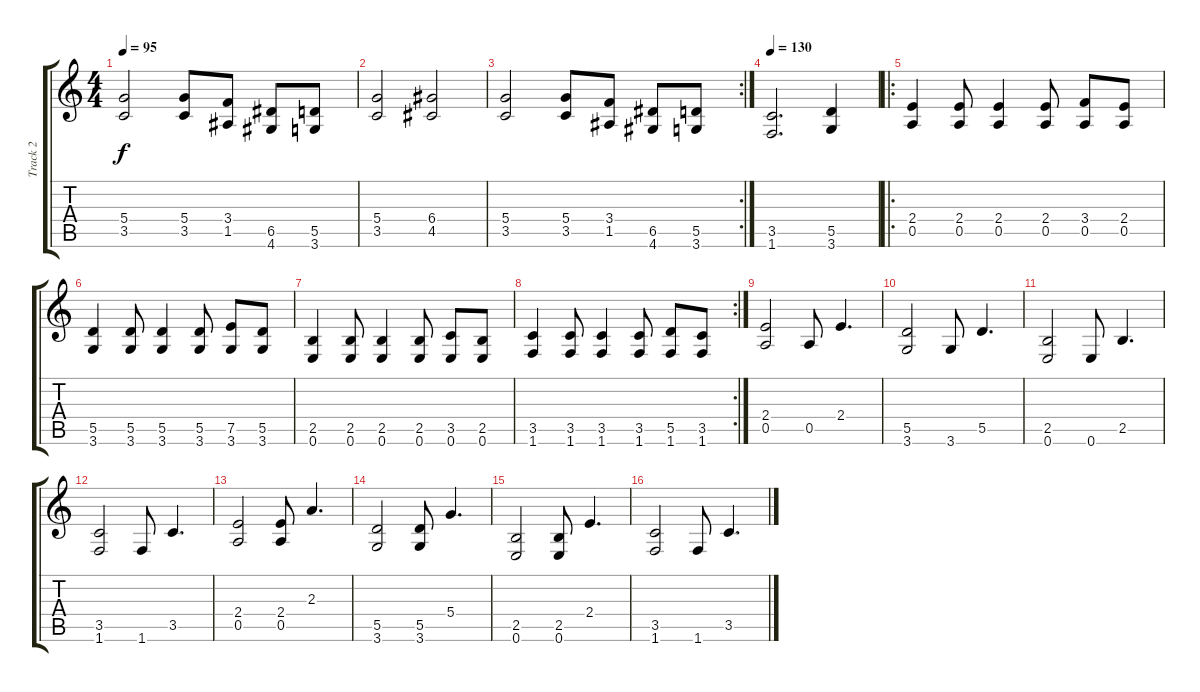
\track ("Track 2" "Track 2") {instrument distortionguitar bank 255}
\staff {score tabs}
\tuning (E4 B3 G3 D3 A2 E2) {hide}
\ts (4 4)
\tempo 95
\clef g2
\ks c
(5.4 3.5).2{dy f} (5.4 3.5).8 (3.4 1.5).8 (6.5 4.6).8 (5.5 3.6).8 |
(5.4 3.5).2 (6.4 4.5).2 |
\rc 2
(5.4 3.5).2 (5.4 3.5).8 (3.4 1.5).8 (6.5 4.6).8 (5.5 3.6).8 |
\tempo 130
(3.5 1.6).2{d} (5.5 3.6).4 |
\ro
(2.4 0.5).4 (2.4 0.5).8 (2.4 0.5).4 (2.4 0.5).8 (3.4 0.5).8 (2.4 0.5).8 |
(5.5 3.6).4 (5.5 3.6).8 (5.5 3.6).4 (5.5 3.6).8 (7.5 3.6).8 (5.5 3.6).8 |
(2.5 0.6).4 (2.5 0.6).8 (2.5 0.6).4 (2.5 0.6).8 (3.5 0.6).8 (2.5 0.6).8 |
\rc 2
(3.5 1.6).4 (3.5 1.6).8 (3.5 1.6).4 (3.5 1.6).8 (5.5 1.6).8 (3.5 1.6).8 |
(2.4 0.5).2 0.5.8 2.4.4{d} |
(5.5 3.6).2 3.6.8 5.5.4{d} |
(2.5 0.6).2 0.6.8 2.5.4{d} |
(3.5 1.6).2 1.6.8 3.5.4{d} |
(2.4 0.5).2 (2.4 0.5).8 2.3.4{d} |
(5.5 3.6).2 (5.5 3.6).8 5.4.4{d} |
(2.5 0.6).2 (2.5 0.6).8 2.4.4{d} |
(3.5 1.6).2 1.6.8 3.5.4{d}
